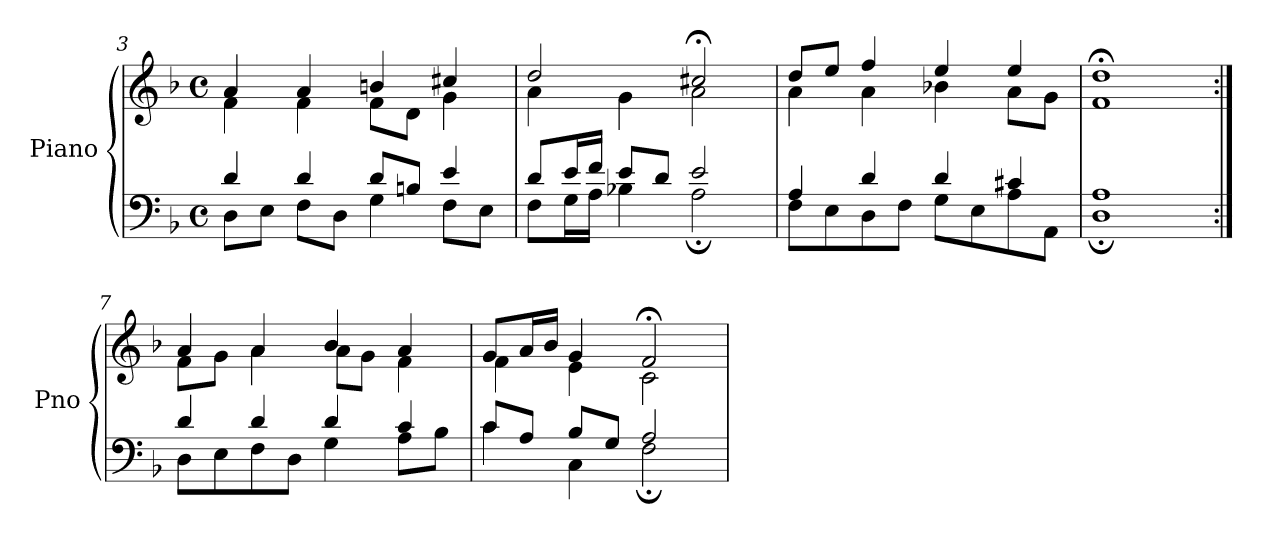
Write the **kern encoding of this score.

**kern	**kern
*part1	*part1
*staff2	*staff1
*I"Piano	*
*I'Pno	*
*clefF4	*clefG2
*k[b-]	*k[b-]
*M4/4	*M4/4
*met(c)	*met(c)
=3	=3
*^	*^
4d/	8D\L	4a/	4f\
.	8E\J	.	.
4d/	8F\L	4a/	4f\
.	8D\J	.	.
8d/L	4G\	4bn/	8f\L
8Bn/J	.	.	8d\J
4e/	8F\L	4cc#X/	4g\
.	8E\J	.	.
=4	=4	=4	=4
8d/L	8F\L	2dd/	4a\
16e/L	16G\L	.	.
16f/JJ	16A\JJ	.	.
8e/L	4B-X\	.	4g\
8d/J	.	.	.
2e/	2A;\	2cc#X;</	2a\
=5	=5	=5	=5
4A/	8F\L	8dd/L	4a\
.	8E\	8ee/J	.
4d/	8D\	4ff/	4a\
.	8F\J	.	.
4d/	8G\L	4ee/	4b-X\
.	8E\	.	.
4c#X/	8A\	4ee/	8a\L
.	8AA\J	.	8g\J
=6	=6	=6	=6
1A	1D;	1dd;<	1f
=7:|!	=7:|!	=7:|!	=7:|!
4d/	8D\L	4a/	8f\L
.	8E\	.	8g\J
4d/	8F\	4a/	4a\
.	8D\J	.	.
4d/	4G\	4b-/	8a\L
.	.	.	8g\J
4c/	8A\L	4a/	4f\
.	8B-\J	.	.
=8	=8	=8	=8
8c/L	4c\	8g/L	4f\
8A/J	.	16a/L	.
.	.	16b-/JJ	.
8B-/L	4C\	4g/	4e\
8G/J	.	.	.
2A/	2F;\	2f;</	2c\
*v	*v	*	*
*	*v	*v
=	=
*-	*-
